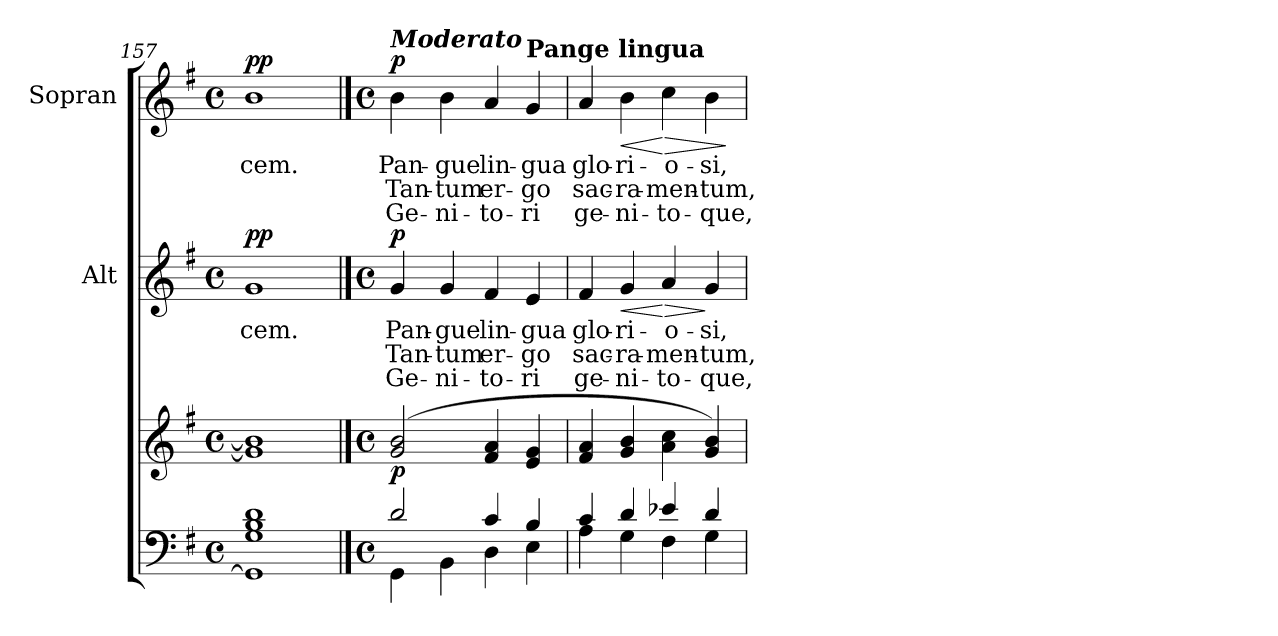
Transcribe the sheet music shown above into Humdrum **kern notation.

**kern	**kern	**dynam	**kern	**text	**text	**text	**dynam	**kern	**text	**text	**text	**dynam
*part3	*part3	*part3	*part2	*part2	*part2	*part2	*part2	*part1	*part1	*part1	*part1	*part1
*staff4	*staff3	*staff3/4	*staff2	*staff2	*staff2	*staff2	*staff2	*staff1	*staff1	*staff1	*staff1	*staff1
*	*	*	*I"Alt	*	*	*	*	*I"Sopran	*	*	*	*
*	*	*	*I'A.	*	*	*	*	*I'S.	*	*	*	*
*clefF4	*clefG2	*	*clefG2	*	*	*	*	*clefG2	*	*	*	*
*k[f#]	*k[f#]	*	*k[f#]	*	*	*	*	*k[f#]	*	*	*	*
*G:	*G:	*	*G:	*	*	*	*	*G:	*	*	*	*
*M4/4	*M4/4	*	*M4/4	*	*	*	*	*M4/4	*	*	*	*
*met(c)	*met(c)	*	*met(c)	*	*	*	*	*met(c)	*	*	*	*
=157	=157	=157	=157	=157	=157	=157	=157	=157	=157	=157	=157	=157
*^	*	*	*	*	*	*	*	*	*	*	*	*
!	!	!	!	!	!LO:LY:b	!	!	!LO:DY:a	!	!LO:LY:b	!	!	!LO:DY:a
1B 1d	1GG] 1G	1g] 1b]	.	1g	-cem.	.	.	pp	1b	-cem.	.	.	pp
!!LO:PB:g=z
==158	==158	==158	==158	==158	==158	==158	==158	==158	==158	==158	==158	==158	==158
*M4/4	*	*M4/4	*	*M4/4	*	*	*	*	*M4/4	*	*	*	*
*met(c)	*	*met(c)	*	*met(c)	*	*	*	*	*met(c)	*	*	*	*
!	!	!	!	!	!	!	!	!	!LO:TX:a:Bi:t=Moderato	!	!	!	!
!	!	!	!LO:DY:b	!	!LO:LY:b	!LO:LY:b	!LO:LY:b	!LO:DY:a	!	!LO:LY:b	!LO:LY:b	!LO:LY:b	!LO:DY:b
2d/	4GG\	(2g/ 2b/	p	4g/	Pan-	Tan-	Ge-	p	4b\	Pan-	Tan-	Ge-	p
!	!	!	!	!	!LO:LY:b	!LO:LY:b	!LO:LY:b	!	!	!LO:LY:b	!LO:LY:b	!LO:LY:b	!
.	4BB\	.	.	4g/	-gue	-tum	-ni-	.	4b\	-gue	-tum	-ni-	.
!	!	!	!	!	!LO:LY:b	!LO:LY:b	!LO:LY:b	!	!	!LO:LY:b	!LO:LY:b	!LO:LY:b	!
4c/	4D\	4f#/ 4a/	.	4f#/	lin-	er-	-to-	.	4a/	lin-	er-	-to-	.
!	!	!	!	!	!	!	!	!	!LO:TX:a:B:t=Pange lingua	!	!	!	!
!	!	!	!	!	!LO:LY:b	!LO:LY:b	!LO:LY:b	!	!	!LO:LY:b	!LO:LY:b	!LO:LY:b	!
4B/	4E\	4e/ 4g/	.	4e/	-gua	-go	-ri	.	4g/	-gua	-go	-ri	.
=159	=159	=159	=159	=159	=159	=159	=159	=159	=159	=159	=159	=159	=159
!	!	!	!	!	!LO:LY:b	!LO:LY:b	!LO:LY:b	!	!	!LO:LY:b	!LO:LY:b	!LO:LY:b	!
4c/	4A\	4f#/ 4a/	.	4f#/	glo-	sac-	ge-	.	4a/	glo-	sac-	ge-	.
!	!	!	!	!	!LO:LY:b	!LO:LY:b	!LO:LY:b	!LO:HP:b	!	!LO:LY:b	!LO:LY:b	!LO:LY:b	!LO:HP:b
4d/	4G\	4g/ 4b/	.	4g/	-ri-	-ra-	-ni-	<	4b\	-ri-	-ra-	-ni-	<
!	!	!	!	!	!LO:LY:b	!LO:LY:b	!LO:LY:b	!LO:HP:n=1:b	!	!LO:LY:b	!LO:LY:b	!LO:LY:b	!LO:HP:n=1:b
4e-X/	4F#\	4a\ 4cc\	.	4a/	-o-	-men-	-to-	[ >	4cc\	-o-	-men-	-to-	[ >
!	!	!	!	!	!LO:LY:b	!LO:LY:b	!LO:LY:b	!	!	!LO:LY:b	!LO:LY:b	!LO:LY:b	!
4d/	4G\	4g/ 4b/)	.	4g/	-si,	-tum,	-que,	]	4b\	-si,	-tum,	-que,	.
*v	*v	*	*	*	*	*	*	*	*	*	*	*	*
.	.	.	.	.	.	.	.	.	.	.	.	]
=	=	=	=	=	=	=	=	=	=	=	=	=
*-	*-	*-	*-	*-	*-	*-	*-	*-	*-	*-	*-	*-
